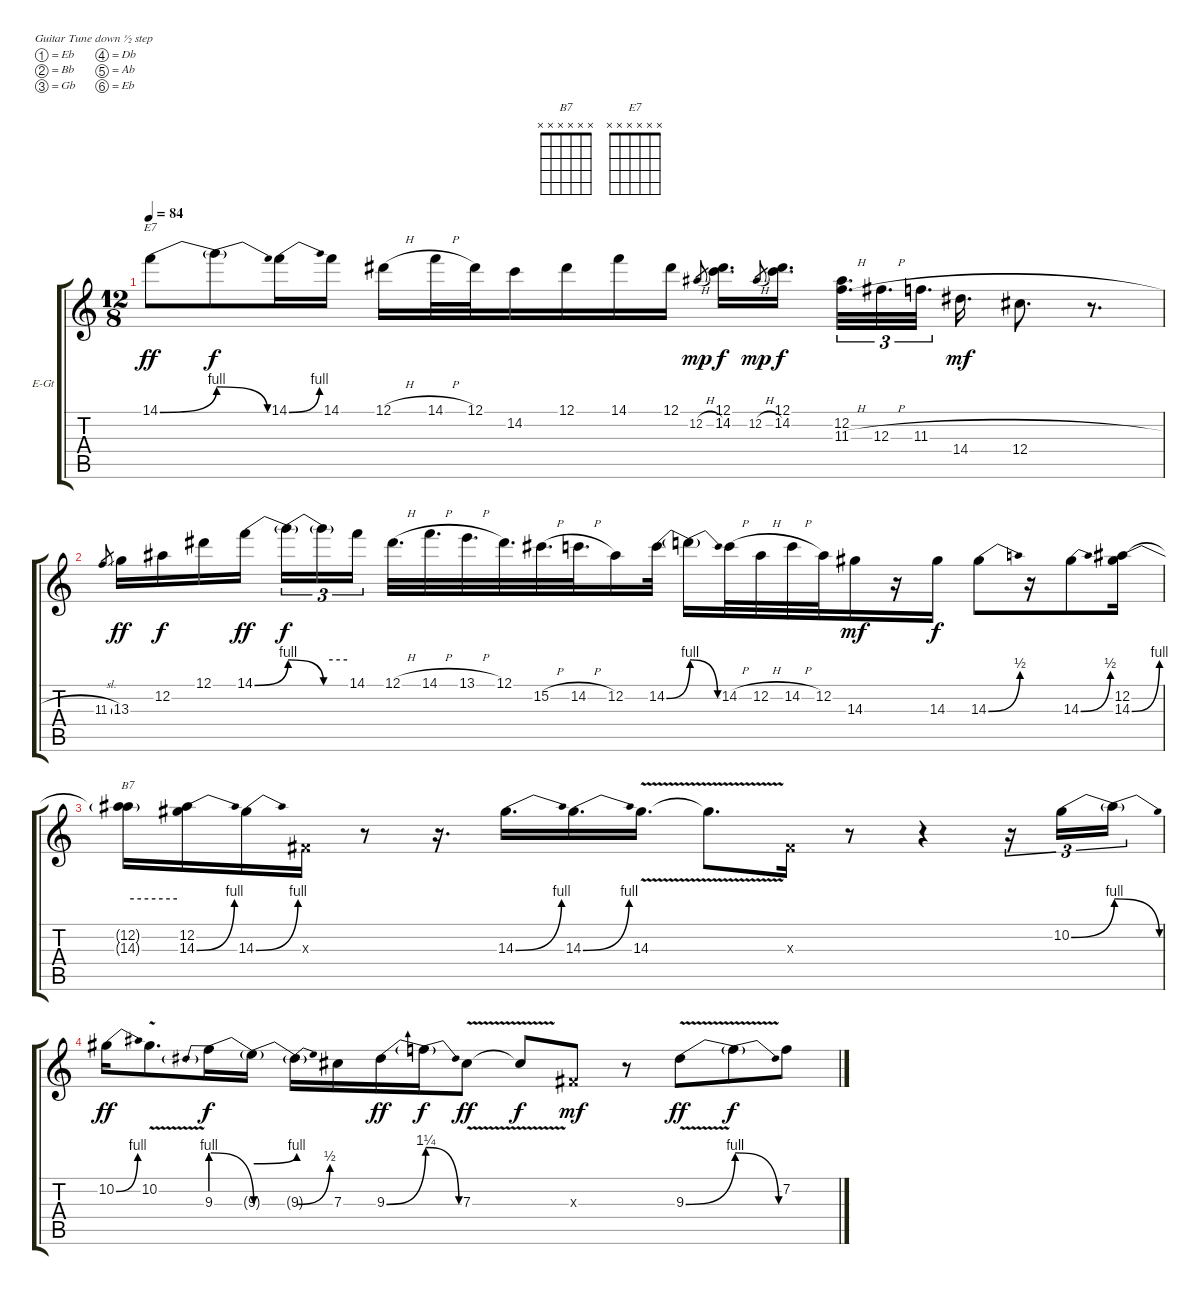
\bracketExtendMode groupsimilarinstruments
\firstSystemTrackNameOrientation horizontal
\otherSystemsTrackNameOrientation horizontal
\track ("Guitar" "E-Gt") {instrument overdrivenguitar}
\staff {score tabs}
\tuning (Eb4 Bb3 Gb3 Db3 Ab2 Eb2)
\chord ("B7" x x x x x x)
\chord ("E7" x x x x x x)
\ts (12 8)
\tempo 84
\clef g2
\ks c
14.1{be (bend 0 0 60 4)}.8{ch "E7" dy ff} 14.1{be (release 0 4 60 0) t}.8{dy f} 14.1{be (bend 0 0 60 4)}.16 14.1.16 12.1{h}.16 14.1{h}.32 12.1.32 14.2.16 12.1.16 14.1.16 12.1.16 12.2{h}.8{gr dy mp} (12.1 14.2).16{d dy f} 12.2{h}.8{gr dy mp} (12.1 14.2).16{d dy f} (12.2 11.3{h}).32{d tu (3 2)} 12.3{h}.32{d tu (3 2)} 11.3{h}.32{d tu (3 2)} 14.4.16{d dy mf} 12.4.8{d} r.8{d} |
11.3{sl}.8{gr} 13.3.16{dy ff} 12.2.16{dy f} 12.1.16 14.1{be (bend 0 0 60 4)}.16{dy ff} 14.1{be (release 0 4 60 0) t}.16{tu (3 2) dy f} 14.1{be (hold 0 4 60 4) t}.16{tu (3 2)} 14.1.16{tu (3 2)} 12.1{h}.32{d} 14.1{h}.32{d} 13.1{h}.32{d} 12.1.32{d} 15.2{h}.32{d} 14.2{h}.32{d} 12.2.16 14.2{be (bend 0 0 60 4)}.32 14.2{be (release 0 4 60 0) t}.16 14.2{h}.32 12.2{h}.32 14.2{h}.32 12.2.32 14.3.16{dy mf} r.16 14.3.16{dy f} 14.3{be (bend 0 0 60 2)}.8 r.16 14.3{be (bend 0 0 60 2)}.8 (12.2 14.3{be (bend 0 0 60 4)}).16 |
(12.2{t} 14.3{be (hold 0 4 60 4) t}).16{ch "B7"} (12.2 14.3{be (bend 0 0 60 4)}).16 14.3{be (bend 0 0 60 4)}.16 0.3{x}.16 r.8 r.16{d} 14.3{be (bend 0 0 60 4)}.16{d} 14.3{be (bend 0 0 60 4)}.16{d} 14.3{v}.16{d} 14.3{v t}.8{d} 0.3{x}.16 r.8 r.4 r.16{tu (3 2)} 10.2{be (bend 0 0 60 4)}.16{tu (3 2)} 10.2{be (release 0 4 60 0) t}.16{tu (3 2)} |
10.2{be (bend 0 0 60 4)}.16{dy ff} 10.2{v}.8{d} 9.3{be (prebendrelease 0 4 60 0)}.16{dy f} 9.3{be (bend 0 2 60 4) t}.16 9.3{be (bend 0 0 60 2) t}.16 7.3.16 9.3{be (bend 0 0 60 5)}.16{dy ff} 9.3{be (release 0 5 60 0) t}.16{dy f} 7.3{v}.8{dy ff} 7.3{v t}.8{dy f} 0.3{x}.8{dy mf} r.8 9.3{be (bend 0 0 60 4) v}.8{dy ff} 9.3{be (release 0 4 60 0) t}.8{dy f} 7.2.8
